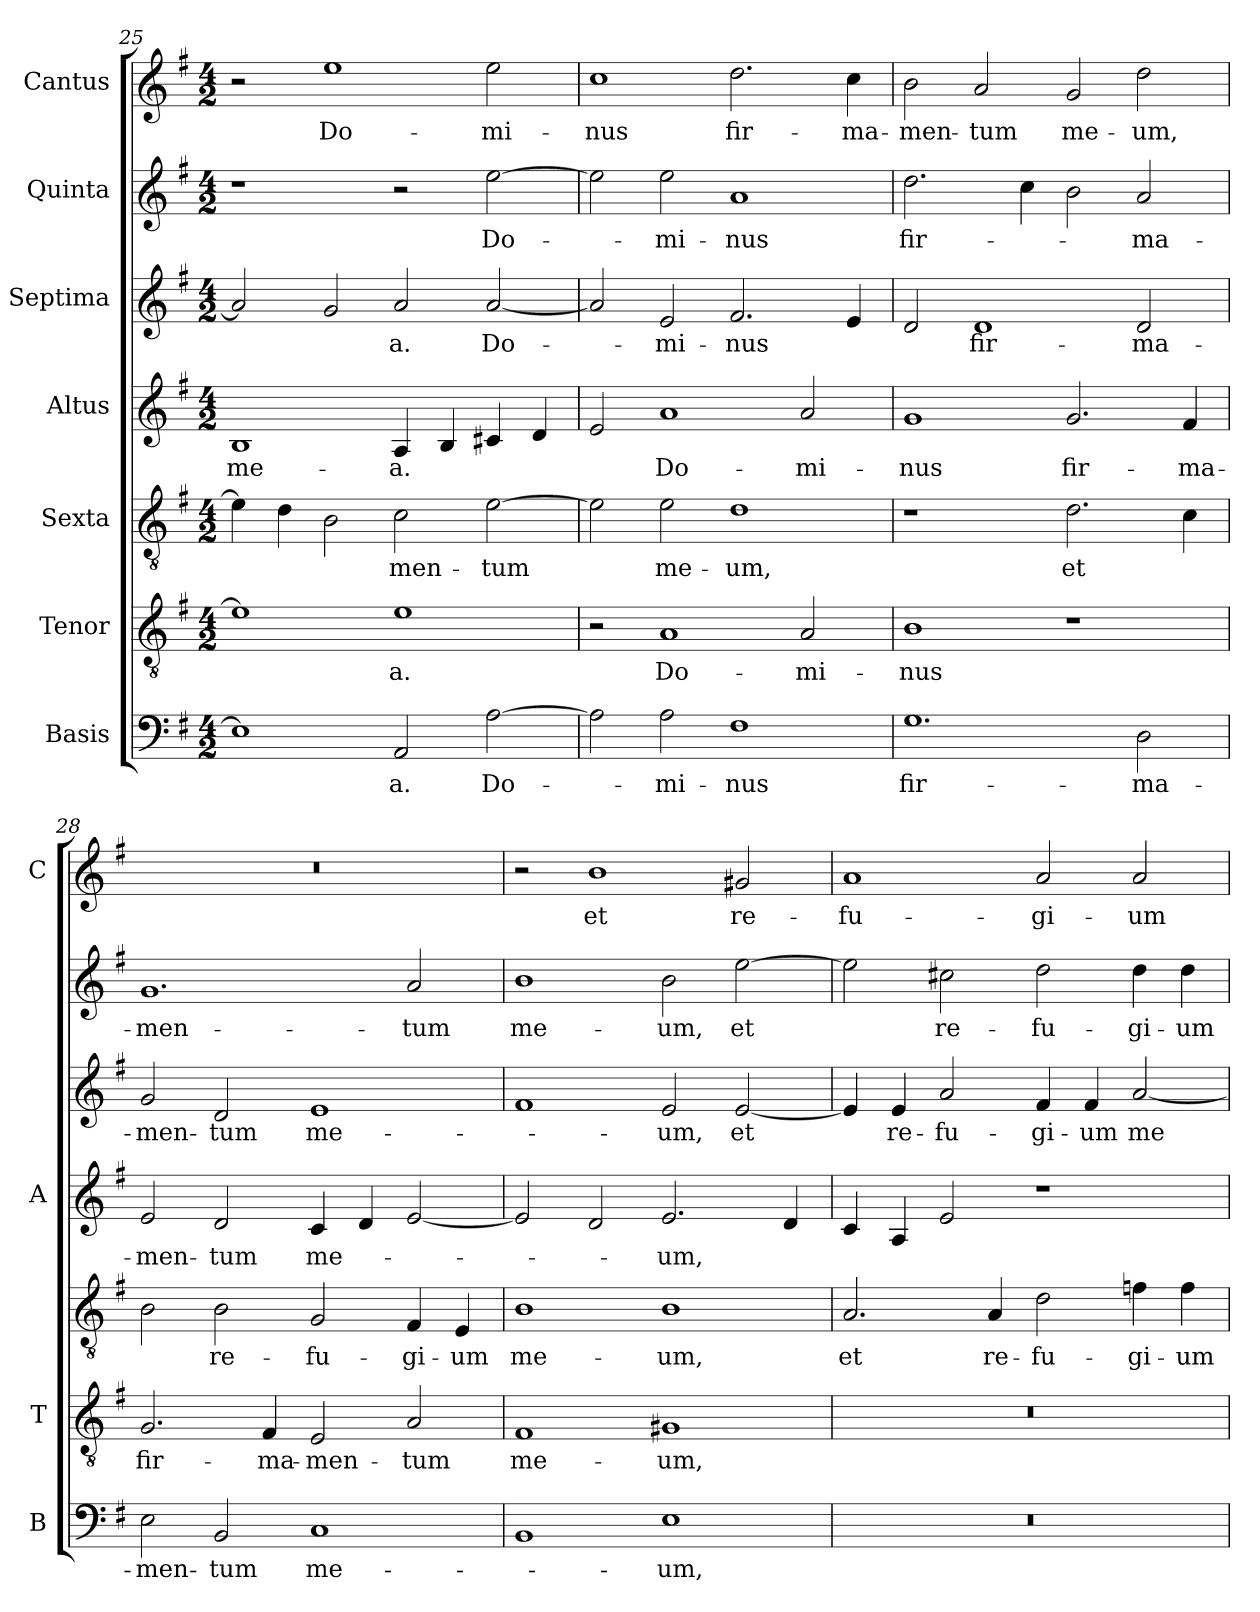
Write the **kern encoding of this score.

**kern	**text	**kern	**text	**kern	**text	**kern	**text	**kern	**text	**kern	**text	**kern	**text
*part7	*part7	*part6	*part6	*part5	*part5	*part4	*part4	*part3	*part3	*part2	*part2	*part1	*part1
*staff7	*staff7	*staff6	*staff6	*staff5	*staff5	*staff4	*staff4	*staff3	*staff3	*staff2	*staff2	*staff1	*staff1
*I"Basis	*	*I"Tenor	*	*I"Sexta	*	*I"Altus	*	*I"Septima	*	*I"Quinta	*	*I"Cantus	*
*I'B	*	*I'T	*	*	*	*I'A	*	*	*	*	*	*I'C	*
*clefF4	*	*clefGv2	*	*clefGv2	*	*clefG2	*	*clefG2	*	*clefG2	*	*clefG2	*
*k[f#]	*	*k[f#]	*	*k[f#]	*	*k[f#]	*	*k[f#]	*	*k[f#]	*	*k[f#]	*
*G:	*	*G:	*	*G:	*	*G:	*	*G:	*	*G:	*	*G:	*
*M4/2	*	*M4/2	*	*M4/2	*	*M4/2	*	*M4/2	*	*M4/2	*	*M4/2	*
=25	=25	=25	=25	=25	=25	=25	=25	=25	=25	=25	=25	=25	=25
!	!	!	!	!	!	!	!LO:LY:b	!	!	!	!	!	!
1E]	.	1e]	.	4e\]	.	1B	me-	2a/]	.	1r	.	2r	.
.	.	.	.	4d\	.	.	.	.	.	.	.	.	.
!	!	!	!	!	!	!	!	!	!	!	!	!	!LO:LY:b
.	.	.	.	2B\	.	.	.	2g/	.	.	.	1ee	Do-
!	!LO:LY:b	!	!LO:LY:b	!	!LO:LY:b	!	!LO:LY:b	!	!LO:LY:b	!	!	!	!
2AA/	-a.	1e	-a.	2c\	-men-	4A/	-a.	2a/	-a.	2r	.	.	.
.	.	.	.	.	.	4B/	.	.	.	.	.	.	.
!	!LO:LY:b	!	!	!	!LO:LY:b	!	!	!	!LO:LY:b	!	!LO:LY:b	!	!LO:LY:b
[2A\	Do-	.	.	[2e\	-tum	4c#X/	.	[2a/	Do-	[2ee\	Do-	2ee\	-mi-
.	.	.	.	.	.	4d/	.	.	.	.	.	.	.
=26	=26	=26	=26	=26	=26	=26	=26	=26	=26	=26	=26	=26	=26
!	!	!	!	!	!	!	!	!	!	!	!	!	!LO:LY:b
2A\]	.	2r	.	2e\]	.	2e/	.	2a/]	.	2ee\]	.	1cc	-nus
!	!LO:LY:b	!	!LO:LY:b	!	!LO:LY:b	!	!LO:LY:b	!	!LO:LY:b	!	!LO:LY:b	!	!
2A\	-mi-	1A	Do-	2e\	me-	1a	Do-	2e/	-mi-	2ee\	-mi-	.	.
!	!LO:LY:b	!	!	!	!LO:LY:b	!	!	!	!LO:LY:b	!	!LO:LY:b	!	!LO:LY:b
1F#	-nus	.	.	1d	-um,	.	.	2.f#/	-nus	1a	-nus	2.dd\	fir-
!	!	!	!LO:LY:b	!	!	!	!LO:LY:b	!	!	!	!	!	!
.	.	2A/	-mi-	.	.	2a/	-mi-	.	.	.	.	.	.
!	!	!	!	!	!	!	!	!	!	!	!	!	!LO:LY:b
.	.	.	.	.	.	.	.	4e/	.	.	.	4cc\	-ma-
=27	=27	=27	=27	=27	=27	=27	=27	=27	=27	=27	=27	=27	=27
!	!LO:LY:b	!	!LO:LY:b	!	!	!	!LO:LY:b	!	!	!	!LO:LY:b	!	!LO:LY:b
1.G	fir-	1B	-nus	1r	.	1g	-nus	2d/	.	2.dd\	fir-	2b\	-men-
!	!	!	!	!	!	!	!	!	!LO:LY:b	!	!	!	!LO:LY:b
.	.	.	.	.	.	.	.	1d	fir-	.	.	2a/	-tum
.	.	.	.	.	.	.	.	.	.	4cc\	.	.	.
!	!	!	!	!	!LO:LY:b	!	!LO:LY:b	!	!	!	!	!	!LO:LY:b
.	.	1r	.	2.d\	et	2.g/	fir-	.	.	2b\	.	2g/	me-
!	!LO:LY:b	!	!	!	!	!	!	!	!LO:LY:b	!	!LO:LY:b	!	!LO:LY:b
2D\	-ma-	.	.	.	.	.	.	2d/	-ma-	2a/	-ma-	2dd\	-um,
!	!	!	!	!	!	!	!LO:LY:b	!	!	!	!	!	!
.	.	.	.	4c\	.	4f#/	-ma-	.	.	.	.	.	.
!!LO:PB:g=z
=28	=28	=28	=28	=28	=28	=28	=28	=28	=28	=28	=28	=28	=28
!	!LO:LY:b	!	!LO:LY:b	!	!	!	!LO:LY:b	!	!LO:LY:b	!	!LO:LY:b	!	!
2E\	-men-	2.G/	fir-	2B\	.	2e/	-men-	2g/	-men-	1.g	-men-	0r	.
!	!LO:LY:b	!	!	!	!LO:LY:b	!	!LO:LY:b	!	!LO:LY:b	!	!	!	!
2BB/	-tum	.	.	2B\	re-	2d/	-tum	2d/	-tum	.	.	.	.
!	!	!	!LO:LY:b	!	!	!	!	!	!	!	!	!	!
.	.	4F#/	-ma-	.	.	.	.	.	.	.	.	.	.
!	!LO:LY:b	!	!LO:LY:b	!	!LO:LY:b	!	!LO:LY:b	!	!LO:LY:b	!	!	!	!
1C	me-	2E/	-men-	2G/	-fu-	4c/	me-	1e	me-	.	.	.	.
.	.	.	.	.	.	4d/	.	.	.	.	.	.	.
!	!	!	!LO:LY:b	!	!LO:LY:b	!	!	!	!	!	!LO:LY:b	!	!
.	.	2A/	-tum	4F#/	-gi-	[2e/	.	.	.	2a/	-tum	.	.
!	!	!	!	!	!LO:LY:b	!	!	!	!	!	!	!	!
.	.	.	.	4E/	-um	.	.	.	.	.	.	.	.
=29	=29	=29	=29	=29	=29	=29	=29	=29	=29	=29	=29	=29	=29
!	!	!	!LO:LY:b	!	!LO:LY:b	!	!	!	!	!	!LO:LY:b	!	!
1BB	.	1F#	me-	1B	me-	2e/]	.	1f#	.	1b	me-	2r	.
!	!	!	!	!	!	!	!	!	!	!	!	!	!LO:LY:b
.	.	.	.	.	.	2d/	.	.	.	.	.	1b	et
!	!LO:LY:b	!	!LO:LY:b	!	!LO:LY:b	!	!LO:LY:b	!	!LO:LY:b	!	!LO:LY:b	!	!
1E	-um,	1G#X	-um,	1B	-um,	2.e/	-um,	2e/	-um,	2b\	-um,	.	.
!	!	!	!	!	!	!	!	!	!LO:LY:b	!	!LO:LY:b	!	!LO:LY:b
.	.	.	.	.	.	.	.	[2e/	et	[2ee\	et	2g#X/	re-
.	.	.	.	.	.	4d/	.	.	.	.	.	.	.
=30	=30	=30	=30	=30	=30	=30	=30	=30	=30	=30	=30	=30	=30
!	!	!	!	!	!LO:LY:b	!	!	!	!	!	!	!	!LO:LY:b
0r	.	0r	.	2.A/	et	4c/	.	4e/]	.	2ee\]	.	1a	-fu-
!	!	!	!	!	!	!	!	!	!LO:LY:b	!	!	!	!
.	.	.	.	.	.	4A/	.	4e/	re-	.	.	.	.
!	!	!	!	!	!	!	!	!	!LO:LY:b	!	!LO:LY:b	!	!
.	.	.	.	.	.	2e/	.	2a/	-fu-	2cc#X\	re-	.	.
!	!	!	!	!	!LO:LY:b	!	!	!	!	!	!	!	!
.	.	.	.	4A/	re-	.	.	.	.	.	.	.	.
!	!	!	!	!	!LO:LY:b	!	!	!	!LO:LY:b	!	!LO:LY:b	!	!LO:LY:b
.	.	.	.	2d\	-fu-	1r	.	4f#/	-gi-	2dd\	-fu-	2a/	-gi-
!	!	!	!	!	!	!	!	!	!LO:LY:b	!	!	!	!
.	.	.	.	.	.	.	.	4f#/	-um	.	.	.	.
!	!	!	!	!	!LO:LY:b	!	!	!	!LO:LY:b	!	!LO:LY:b	!	!LO:LY:b
.	.	.	.	4fn\	-gi-	.	.	[2a/	me-	4dd\	-gi-	2a/	-um
!	!	!	!	!	!LO:LY:b	!	!	!	!	!	!LO:LY:b	!	!
.	.	.	.	4f\	-um	.	.	.	.	4dd\	-um	.	.
=	=	=	=	=	=	=	=	=	=	=	=	=	=
*-	*-	*-	*-	*-	*-	*-	*-	*-	*-	*-	*-	*-	*-
